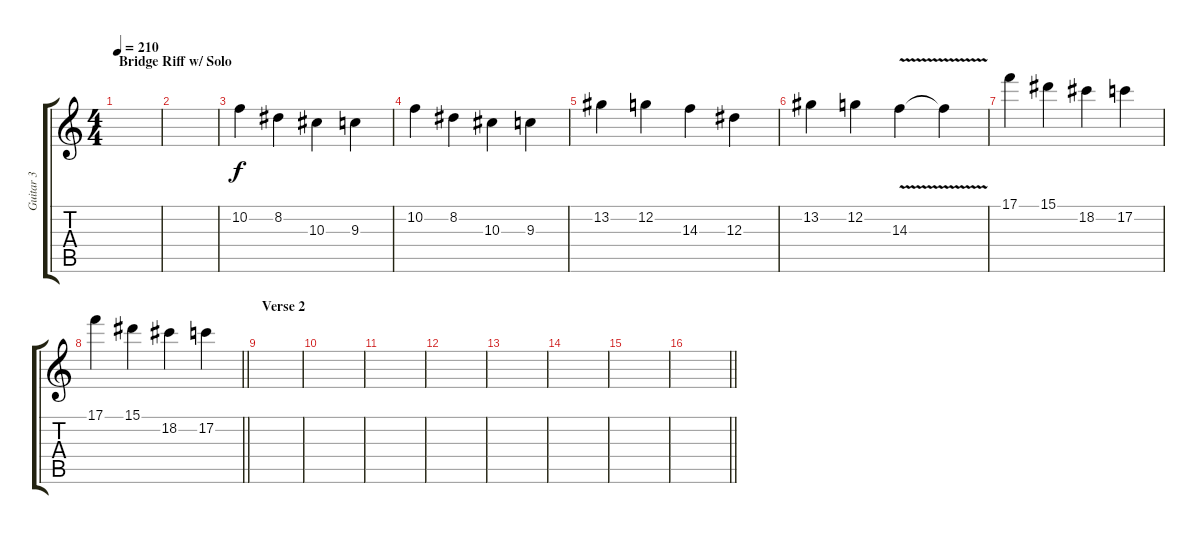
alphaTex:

\track ("Guitar 3" "Guitar 3") {instrument distortionguitar}
\staff {score tabs}
\tuning (C4 G3 Eb3 Bb2 F2 C2) {hide}
\ts (4 4)
\section ("" "Bridge Riff w/ Solo")
\tempo 210
\clef g2
\ks c
|
|
10.2.4 8.2.4 10.3.4 9.3.4 |
10.2.4 8.2.4 10.3.4 9.3.4 |
13.2.4 12.2.4 14.3.4 12.3.4 |
13.2.4 12.2.4 14.3{v}.4 14.3{t}.4 |
17.1.4 15.1.4 18.2.4 17.2.4 |
\barLineRight lightlight
17.1.4 15.1.4 18.2.4 17.2.4 |
\section ("" "Verse 2")
|
|
|
|
|
|
|
\barLineRight lightlight
